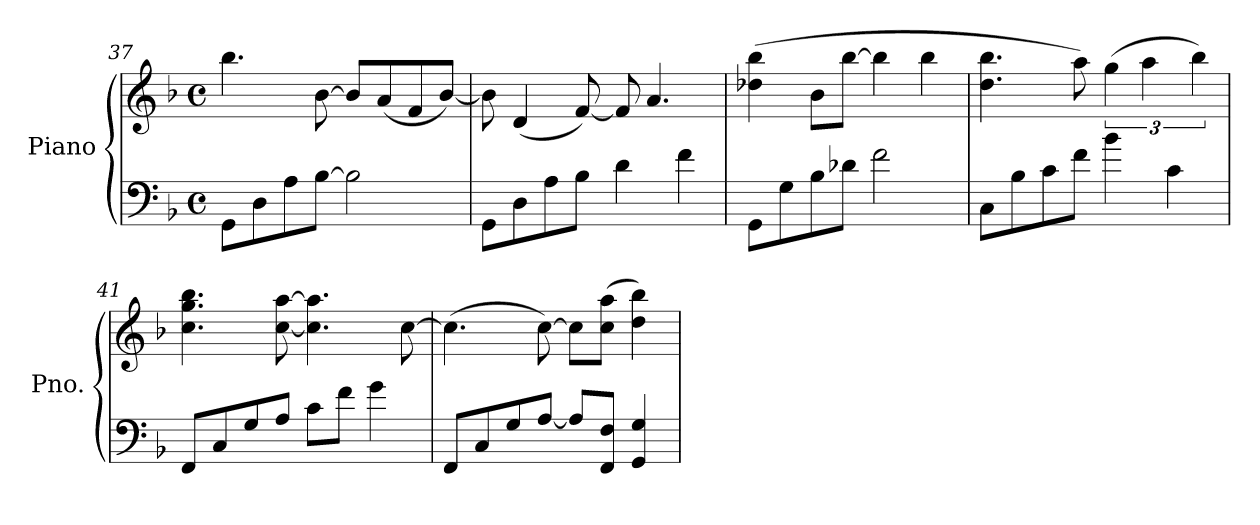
**kern	**kern
*part1	*part1
*staff2	*staff1
*I"Piano	*
*I'Pno.	*
*clefF4	*clefG2
*k[b-]	*k[b-]
*M4/4	*M4/4
*met(c)	*met(c)
=37	=37
8GG\L	4.bb-\
8D\	.
8A\	.
[8B-\J	[8b-\
2B-\]	8b-/L]
.	(8a/
.	8f/
.	[8b-/J)
!!LO:PB:g=z
=38	=38
8GG\L	8b-\]
8D\	(4d/
8A\	.
8B-\J	[8f/)
4d\	8f/]
.	4.a/
4f\	.
=39	=39
8GG\L	(4dd-X\ 4bb-\
8G\	.
8B-\	8b-\L
8d-X\J	[8bb-\J
2f\	4bb-\]
.	4bb-\
=40	=40
8C\L	4.dd\ 4.bb-\
8B-\	.
8c\	.
8f\J	8aa\)
4b-\	(6gg\
.	6aa\
4c\	.
.	6bb-\)
=41	=41
8FF/L	4.cc\ 4.gg\ 4.bb-\
8C/	.
8G/	.
8A/J	[8cc\ [8aa\
8c\L	4.cc\] 4.aa\]
8f\J	.
4g\	.
.	[8cc\
!!LO:LB:g=z
=42	=42
8FF/L	(4.cc\]
8C/	.
8G/	.
[8A/J	[8cc\)
8A/L]	8cc\L]
8FF/ 8F/J	(8cc\ 8aa\J
4GG/ 4G/	4dd\ 4bb-\)
=	=
*-	*-
